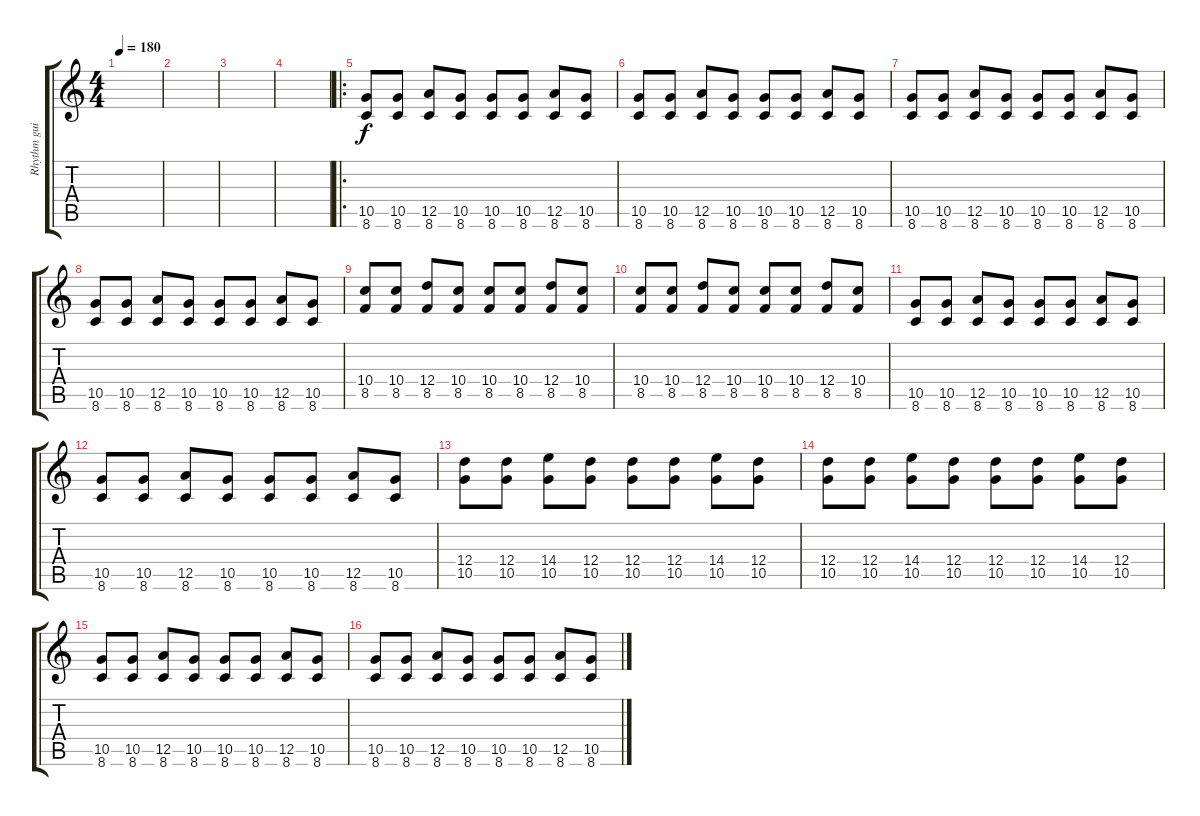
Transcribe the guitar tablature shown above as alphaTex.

\track ("Rhythm guitar" "Rhythm gui") {instrument overdrivenguitar}
\staff {score tabs}
\tuning (E4 B3 G3 D3 A2 E2) {hide}
\ts (4 4)
\tempo 180
\clef g2
\ks c
|
|
|
|
\ro
(10.5 8.6).8 (10.5 8.6).8 (12.5 8.6).8 (10.5 8.6).8 (10.5 8.6).8 (10.5 8.6).8 (12.5 8.6).8 (10.5 8.6).8 |
(10.5 8.6).8 (10.5 8.6).8 (12.5 8.6).8 (10.5 8.6).8 (10.5 8.6).8 (10.5 8.6).8 (12.5 8.6).8 (10.5 8.6).8 |
(10.5 8.6).8 (10.5 8.6).8 (12.5 8.6).8 (10.5 8.6).8 (10.5 8.6).8 (10.5 8.6).8 (12.5 8.6).8 (10.5 8.6).8 |
(10.5 8.6).8 (10.5 8.6).8 (12.5 8.6).8 (10.5 8.6).8 (10.5 8.6).8 (10.5 8.6).8 (12.5 8.6).8 (10.5 8.6).8 |
(10.4 8.5).8 (10.4 8.5).8 (12.4 8.5).8 (10.4 8.5).8 (10.4 8.5).8 (10.4 8.5).8 (12.4 8.5).8 (10.4 8.5).8 |
(10.4 8.5).8 (10.4 8.5).8 (12.4 8.5).8 (10.4 8.5).8 (10.4 8.5).8 (10.4 8.5).8 (12.4 8.5).8 (10.4 8.5).8 |
(10.5 8.6).8 (10.5 8.6).8 (12.5 8.6).8 (10.5 8.6).8 (10.5 8.6).8 (10.5 8.6).8 (12.5 8.6).8 (10.5 8.6).8 |
(10.5 8.6).8 (10.5 8.6).8 (12.5 8.6).8 (10.5 8.6).8 (10.5 8.6).8 (10.5 8.6).8 (12.5 8.6).8 (10.5 8.6).8 |
(12.4 10.5).8 (12.4 10.5).8 (14.4 10.5).8 (12.4 10.5).8 (12.4 10.5).8 (12.4 10.5).8 (14.4 10.5).8 (12.4 10.5).8 |
(12.4 10.5).8 (12.4 10.5).8 (14.4 10.5).8 (12.4 10.5).8 (12.4 10.5).8 (12.4 10.5).8 (14.4 10.5).8 (12.4 10.5).8 |
(10.5 8.6).8 (10.5 8.6).8 (12.5 8.6).8 (10.5 8.6).8 (10.5 8.6).8 (10.5 8.6).8 (12.5 8.6).8 (10.5 8.6).8 |
(10.5 8.6).8 (10.5 8.6).8 (12.5 8.6).8 (10.5 8.6).8 (10.5 8.6).8 (10.5 8.6).8 (12.5 8.6).8 (10.5 8.6).8
